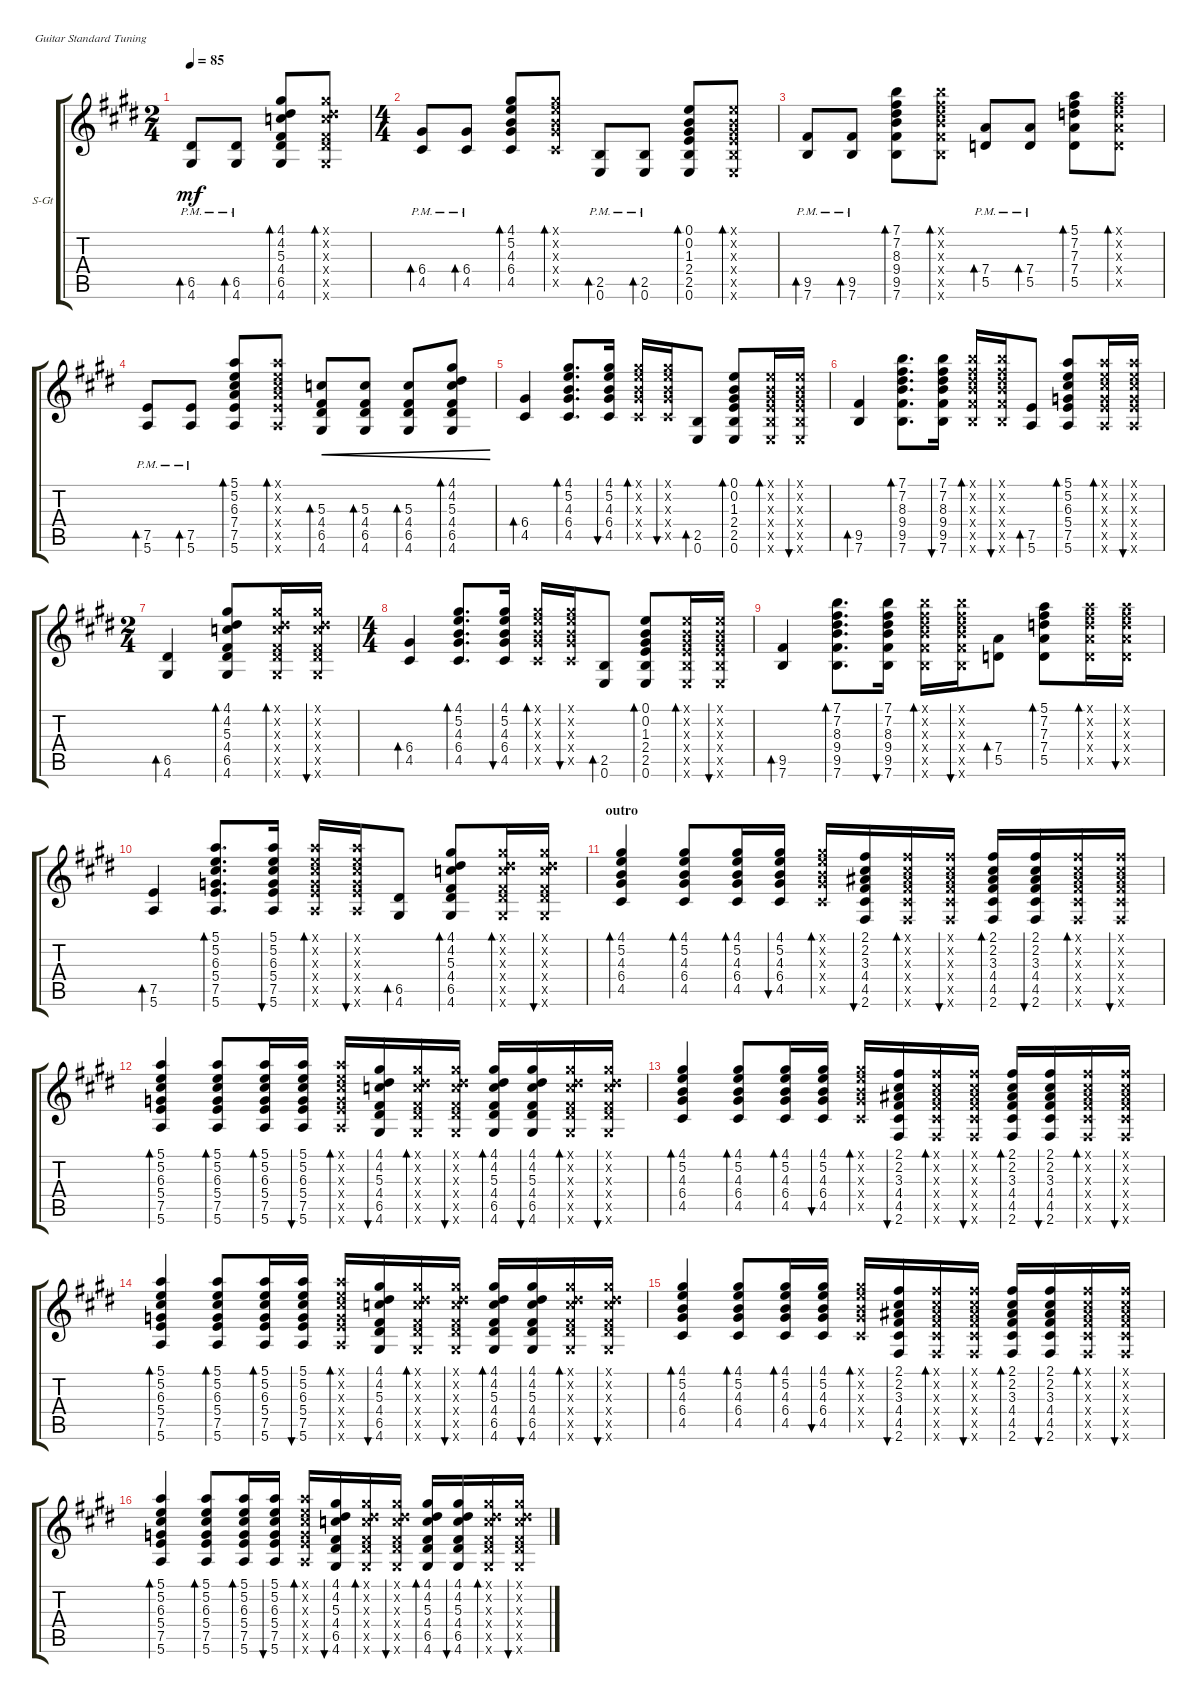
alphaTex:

\defaultSystemsLayout 4
\bracketExtendMode groupsimilarinstruments
\firstSystemTrackNameOrientation horizontal
\otherSystemsTrackNameOrientation horizontal
\track ("Steel Guitar" "S-Gt") {instrument acousticguitarsteel}
\staff {score tabs}
\tuning (E4 B3 G3 D3 A2 E2)
\ts (2 4)
\tempo 85
\clef g2
\ks c#minor
(6.5{pm} 4.6{pm}).8{bd 30 dy mf} (6.5{pm} 4.6{pm}).8{bd 30} (6.5 4.4 5.3 4.2 4.1 4.6).8{bd 30} (6.5{x} 4.4{x} 5.3{x} 4.2{x} 4.1{x} 4.6{x}).8{bd 30} |
\ts (4 4)
(4.5{pm} 6.4{pm}).8{bd 30} (4.5{pm} 6.4{pm}).8{bd 30} (4.5 6.4 4.3 5.2 4.1).8{bd 30} (4.5{x} 6.4{x} 4.3{x} 5.2{x} 4.1{x}).8{bd 30} (2.5{pm} 0.6{pm}).8{bd 30} (2.5{pm} 0.6{pm}).8{bd 30} (2.5 2.4 1.3 0.2 0.1 0.6).8{bd 30} (2.5{x} 2.4{x} 1.3{x} 0.2{x} 0.1{x} 0.6{x}).8{bd 30} |
(9.5{pm} 7.6{pm}).8{bd 30} (9.5{pm} 7.6{pm}).8{bd 30} (9.5 9.4 8.3 7.2 7.1 7.6).8{bd 30} (9.5{x} 9.4{x} 8.3{x} 7.2{x} 7.1{x} 7.6{x}).8{bd 30} (5.5{pm} 7.4{pm}).8{bd 30} (5.5{pm} 7.4{pm}).8{bd 30} (5.5 7.4 7.3 7.2 5.1).8{bd 30} (5.5{x} 7.4{x} 7.3{x} 7.2{x} 5.1{x}).8{bd 30} |
(7.5{pm} 5.6{pm}).8{bd 30} (7.5{pm} 5.6{pm}).8{bd 30} (7.5 7.4 6.3 5.2 5.1 5.6).8{bd 30} (7.5{x} 7.4{x} 6.3{x} 5.2{x} 5.1{x} 5.6{x}).8{bd 30} (6.5 4.4 4.6 5.3).8{bd 30 cre} (6.5 4.4 5.3 4.6).8{bd 30 cre} (6.5 4.4 5.3 4.6).8{bd 30 cre} (6.5 4.4 5.3 4.2 4.1 4.6).8{bd 30 cre} |
(4.5 6.4).4{bd 30} (4.5 6.4 4.3 5.2 4.1).8{d bd 30} (4.5 6.4 4.3 5.2 4.1).16{bu 30} (4.5{x} 6.4{x} 4.3{x} 5.2{x} 4.1{x}).16{bd 30} (4.5{x} 6.4{x} 4.3{x} 5.2{x} 4.1{x}).16{bu 30} (0.6 2.5).8{bd 30} (0.6 2.5 2.4 1.3 0.2 0.1).8{bd 30} (0.6{x} 2.5{x} 2.4{x} 1.3{x} 0.2{x} 0.1{x}).16{bd 30} (0.6{x} 2.5{x} 2.4{x} 1.3{x} 0.2{x} 0.1{x}).16{bu 30} |
(9.5 7.6).4{bd 30} (9.5 9.4 8.3 7.2 7.1 7.6).8{d bd 30} (9.5 9.4 8.3 7.2 7.1 7.6).16{bu 30} (9.5{x} 9.4{x} 8.3{x} 7.2{x} 7.1{x} 7.6{x}).16{bd 30} (9.5{x} 9.4{x} 8.3{x} 7.2{x} 7.1{x} 7.6{x}).16{bu 30} (5.6 7.5).8{bd 30} (5.6 7.5 5.4 6.3 5.2 5.1).8{bd 30} (5.6{x} 7.5{x} 5.4{x} 6.3{x} 5.2{x} 5.1{x}).16{bd 30} (5.6{x} 7.5{x} 5.4{x} 6.3{x} 5.2{x} 5.1{x}).16{bu 30} |
\ts (2 4)
(4.6 6.5).4{bd 30} (4.6 6.5 4.4 5.3 4.2 4.1).8{bd 30} (4.6{x} 6.5{x} 4.4{x} 5.3{x} 4.2{x} 4.1{x}).16{bd 30} (4.6{x} 6.5{x} 4.4{x} 5.3{x} 4.2{x} 4.1{x}).16{bu 30} |
\ts (4 4)
(4.5 6.4).4{bd 30} (4.5 6.4 4.3 5.2 4.1).8{d bd 30} (4.5 6.4 4.3 5.2 4.1).16{bu 30} (4.5{x} 6.4{x} 4.3{x} 5.2{x} 4.1{x}).16{bd 30} (4.5{x} 6.4{x} 4.3{x} 5.2{x} 4.1{x}).16{bu 30} (0.6 2.5).8{bd 30} (0.6 2.5 2.4 1.3 0.2 0.1).8{bd 30} (0.6{x} 2.5{x} 2.4{x} 1.3{x} 0.2{x} 0.1{x}).16{bd 30} (0.6{x} 2.5{x} 2.4{x} 1.3{x} 0.2{x} 0.1{x}).16{bu 30} |
(9.5 7.6).4{bd 30} (9.5 9.4 8.3 7.2 7.1 7.6).8{d bd 30} (9.5 9.4 8.3 7.2 7.1 7.6).16{bu 30} (9.5{x} 9.4{x} 8.3{x} 7.2{x} 7.1{x} 7.6{x}).16{bd 30} (9.5{x} 9.4{x} 8.3{x} 7.2{x} 7.1{x} 7.6{x}).16{bu 30} (5.5 7.4).8{bd 30} (5.5 7.4 7.3 7.2 5.1).8{bd 30} (5.5{x} 7.4{x} 7.3{x} 7.2{x} 5.1{x}).16{bd 30} (5.5{x} 7.4{x} 7.3{x} 7.2{x} 5.1{x}).16{bu 30} |
(7.5 5.6).4{bd 30} (7.5 5.4 6.3 5.2 5.1 5.6).8{d bd 30} (7.5 5.4 6.3 5.2 5.1 5.6).16{bu 30} (7.5{x} 5.4{x} 6.3{x} 5.2{x} 5.1{x} 5.6{x}).16{bd 30} (7.5{x} 5.4{x} 6.3{x} 5.2{x} 5.1{x} 5.6{x}).16{bu 30} (4.6 6.5).8{bd 30} (4.6 6.5 4.4 5.3 4.2 4.1).8{bd 30} (4.6{x} 6.5{x} 4.4{x} 5.3{x} 4.2{x} 4.1{x}).16{bd 30} (4.6{x} 6.5{x} 4.4{x} 5.3{x} 4.2{x} 4.1{x}).16{bu 30} |
\section ("" "outro")
(4.5 6.4 4.3 5.2 4.1).4{bd 30} (4.5 6.4 4.3 5.2 4.1).8{bd 30} (4.5 6.4 4.3 5.2 4.1).16{bd 30} (4.5 6.4 4.3 5.2 4.1).16{bu 30} (4.5{x} 6.4{x} 4.3{x} 5.2{x} 4.1{x}).16{bd 30} (2.6 4.5 4.4 3.3 2.2 2.1).16{bu 30} (2.6{x} 4.5{x} 4.4{x} 3.3{x} 2.2{x} 2.1{x}).16{bd 30} (2.6{x} 4.5{x} 4.4{x} 3.3{x} 2.2{x} 2.1{x}).16{bu 30} (2.6 4.5 4.4 3.3 2.2 2.1).16{bd 30} (2.6 4.5 4.4 3.3 2.2 2.1).16{bu 30} (2.6{x} 4.5{x} 4.4{x} 3.3{x} 2.2{x} 2.1{x}).16{bd 30} (2.6{x} 4.5{x} 4.4{x} 3.3{x} 2.2{x} 2.1{x}).16{bu 30} |
(7.5 5.4 6.3 5.2 5.1 5.6).4{bd 30} (7.5 5.4 6.3 5.2 5.1 5.6).8{bd 30} (7.5 5.4 6.3 5.2 5.1 5.6).16{bd 30} (7.5 5.4 6.3 5.2 5.1 5.6).16{bu 30} (7.5{x} 5.4{x} 6.3{x} 5.2{x} 5.1{x} 5.6{x}).16{bd 30} (4.6 6.5 4.4 5.3 4.2 4.1).16{bu 30} (4.6{x} 6.5{x} 4.4{x} 5.3{x} 4.2{x} 4.1{x}).16{bd 30} (4.6{x} 6.5{x} 4.4{x} 5.3{x} 4.2{x} 4.1{x}).16{bu 30} (4.6 6.5 4.4 5.3 4.2 4.1).16{bd 30} (4.6 6.5 4.4 5.3 4.2 4.1).16{bu 30} (4.6{x} 6.5{x} 4.4{x} 5.3{x} 4.2{x} 4.1{x}).16{bd 30} (4.6{x} 6.5{x} 4.4{x} 5.3{x} 4.2{x} 4.1{x}).16{bu 30} |
(4.5 6.4 4.3 5.2 4.1).4{bd 30} (4.5 6.4 4.3 5.2 4.1).8{bd 30} (4.5 6.4 4.3 5.2 4.1).16{bd 30} (4.5 6.4 4.3 5.2 4.1).16{bu 30} (4.5{x} 6.4{x} 4.3{x} 5.2{x} 4.1{x}).16{bd 30} (2.6 4.5 4.4 3.3 2.2 2.1).16{bu 30} (2.6{x} 4.5{x} 4.4{x} 3.3{x} 2.2{x} 2.1{x}).16{bd 30} (2.6{x} 4.5{x} 4.4{x} 3.3{x} 2.2{x} 2.1{x}).16{bu 30} (2.6 4.5 4.4 3.3 2.2 2.1).16{bd 30} (2.6 4.5 4.4 3.3 2.2 2.1).16{bu 30} (2.6{x} 4.5{x} 4.4{x} 3.3{x} 2.2{x} 2.1{x}).16{bd 30} (2.6{x} 4.5{x} 4.4{x} 3.3{x} 2.2{x} 2.1{x}).16{bu 30} |
(7.5 5.4 6.3 5.2 5.1 5.6).4{bd 30} (7.5 5.4 6.3 5.2 5.1 5.6).8{bd 30} (7.5 5.4 6.3 5.2 5.1 5.6).16{bd 30} (7.5 5.4 6.3 5.2 5.1 5.6).16{bu 30} (7.5{x} 5.4{x} 6.3{x} 5.2{x} 5.1{x} 5.6{x}).16{bd 30} (4.6 6.5 4.4 5.3 4.2 4.1).16{bu 30} (4.6{x} 6.5{x} 4.4{x} 5.3{x} 4.2{x} 4.1{x}).16{bd 30} (4.6{x} 6.5{x} 4.4{x} 5.3{x} 4.2{x} 4.1{x}).16{bu 30} (4.6 6.5 4.4 5.3 4.2 4.1).16{bd 30} (4.6 6.5 4.4 5.3 4.2 4.1).16{bu 30} (4.6{x} 6.5{x} 4.4{x} 5.3{x} 4.2{x} 4.1{x}).16{bd 30} (4.6{x} 6.5{x} 4.4{x} 5.3{x} 4.2{x} 4.1{x}).16{bu 30} |
(4.5 6.4 4.3 5.2 4.1).4{bd 30} (4.5 6.4 4.3 5.2 4.1).8{bd 30} (4.5 6.4 4.3 5.2 4.1).16{bd 30} (4.5 6.4 4.3 5.2 4.1).16{bu 30} (4.5{x} 6.4{x} 4.3{x} 5.2{x} 4.1{x}).16{bd 30} (2.6 4.5 4.4 3.3 2.2 2.1).16{bu 30} (2.6{x} 4.5{x} 4.4{x} 3.3{x} 2.2{x} 2.1{x}).16{bd 30} (2.6{x} 4.5{x} 4.4{x} 3.3{x} 2.2{x} 2.1{x}).16{bu 30} (2.6 4.5 4.4 3.3 2.2 2.1).16{bd 30} (2.6 4.5 4.4 3.3 2.2 2.1).16{bu 30} (2.6{x} 4.5{x} 4.4{x} 3.3{x} 2.2{x} 2.1{x}).16{bd 30} (2.6{x} 4.5{x} 4.4{x} 3.3{x} 2.2{x} 2.1{x}).16{bu 30} |
(7.5 5.4 6.3 5.2 5.1 5.6).4{bd 30} (7.5 5.4 6.3 5.2 5.1 5.6).8{bd 30} (7.5 5.4 6.3 5.2 5.1 5.6).16{bd 30} (7.5 5.4 6.3 5.2 5.1 5.6).16{bu 30} (7.5{x} 5.4{x} 6.3{x} 5.2{x} 5.1{x} 5.6{x}).16{bd 30} (4.6 6.5 4.4 5.3 4.2 4.1).16{bu 30} (4.6{x} 6.5{x} 4.4{x} 5.3{x} 4.2{x} 4.1{x}).16{bd 30} (4.6{x} 6.5{x} 4.4{x} 5.3{x} 4.2{x} 4.1{x}).16{bu 30} (4.6 6.5 4.4 5.3 4.2 4.1).16{bd 30} (4.6 6.5 4.4 5.3 4.2 4.1).16{bu 30} (4.6{x} 6.5{x} 4.4{x} 5.3{x} 4.2{x} 4.1{x}).16{bd 30} (4.6{x} 6.5{x} 4.4{x} 5.3{x} 4.2{x} 4.1{x}).16{bu 30}
